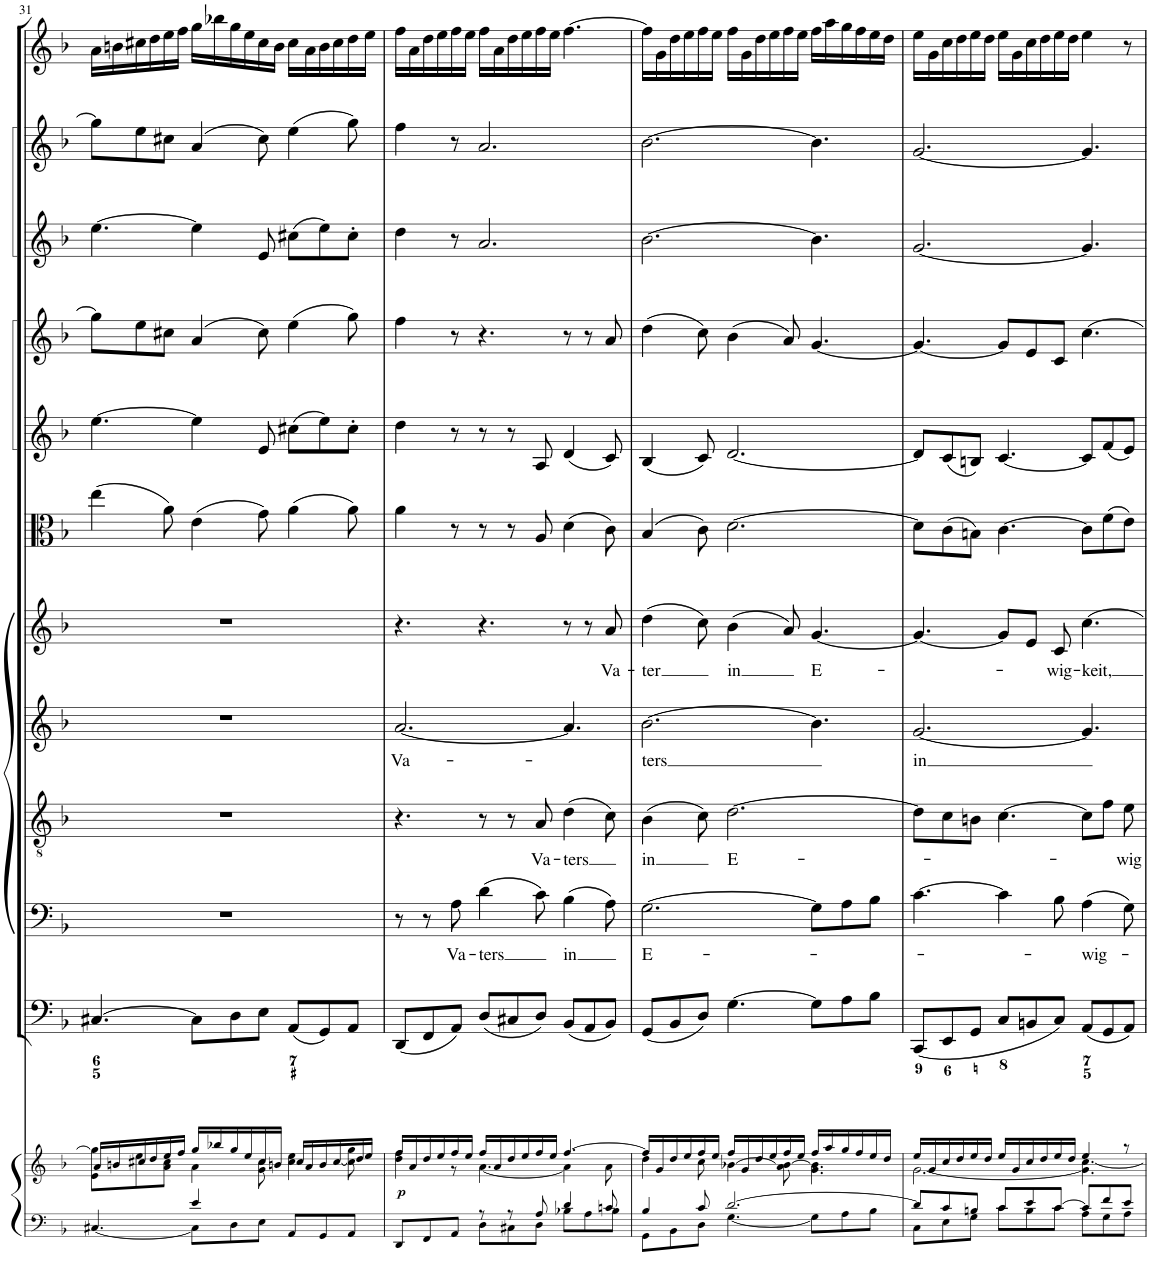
**kern	**kern	**kern	**kern	**text	**kern	**text	**kern	**text	**kern	**text	**kern	**kern	**kern	**kern	**kern	**kern
*part12	*part12	*part11	*part10	*part10	*part9	*part9	*part8	*part8	*part7	*part7	*part6	*part5	*part4	*part3	*part2	*part1
*staff13	*staff12	*staff11	*staff10	*staff10	*staff9	*staff9	*staff8	*staff8	*staff7	*staff7	*staff6	*staff5	*staff4	*staff3	*staff2	*staff1
*I"Piano reduction	*	*I"Continuo	*I"Basso	*	*I"Tenore	*	*I"Alto	*	*I"Soprano	*	*I"Viola	*I"Violino II	*I"Violino I	*I"Oboe II	*I"Oboe I	*I"Flauto Piccolo
*I'Pno	*	*	*	*	*	*	*	*	*	*	*	*	*	*I'Ob	*I'Ob	*I'Picc
!!LO:PB:g=z
*clefF4	*clefG2	*clefF4	*clefF4	*	*clefGv2	*	*clefG2	*	*clefG2	*	*clefC3	*clefG2	*clefG2	*clefG2	*clefG2	*clefG2
*	*	*	*	*	*	*	*	*	*	*	*	*	*	*	*	*Trd-7c-12
*k[b-]	*k[b-]	*k[b-]	*k[b-]	*	*k[b-]	*	*k[b-]	*	*k[b-]	*	*k[b-]	*k[b-]	*k[b-]	*k[b-]	*k[b-]	*k[b-]
*M9/8	*M9/8	*M9/8	*M9/8	*	*M9/8	*	*M9/8	*	*M9/8	*	*M9/8	*M9/8	*M9/8	*M9/8	*M9/8	*M9/8
=31	=31	=31	=31	=31	=31	=31	=31	=31	=31	=31	=31	=31	=31	=31	=31	=31
*^	*^	*	*	*	*	*	*	*	*	*	*	*	*	*	*	*
4.ryy	[<4.C#X/	16a/LL	8e\ 8gg\]L	[4.C#X/	8%9r	.	8%9r	.	8%9r	.	8%9r	.	(4ee\	[4.ee\	8gg\L]	[4.ee\	8gg\L]	16a\LL
.	.	16bn/	.	.	.	.	.	.	.	.	.	.	.	.	.	.	.	16bn\
.	.	16cc#X/	8ee\	.	.	.	.	.	.	.	.	.	.	.	8ee\	.	8ee\	16cc#X\
.	.	16dd/	.	.	.	.	.	.	.	.	.	.	.	.	.	.	.	16dd\
.	.	16ee/	8a\ 8cc#\J	.	.	.	.	.	.	.	.	.	8a\)	.	8cc#X\J	.	8cc#X\J	16ee\
.	.	16ff/JJ	.	.	.	.	.	.	.	.	.	.	.	.	.	.	.	16ff\JJ
4e/	8C#\L]	16gg/LL	4a\	8C#\L]	.	.	.	.	.	.	.	.	(4e\	4ee\]	(4a/	4ee\]	(4a/	16gg\LL
.	.	16bb-X/	.	.	.	.	.	.	.	.	.	.	.	.	.	.	.	16bb-X\
.	8D\	16gg/	.	8D\	.	.	.	.	.	.	.	.	.	.	.	.	.	16gg\
.	.	16ee/	.	.	.	.	.	.	.	.	.	.	.	.	.	.	.	16ee\
8ryy	8E\J	16cc#/	8g\ 8cc#\	8E\J	.	.	.	.	.	.	.	.	8g\)	8e/	8cc#\)	8e/	8cc#\)	16cc#\
.	.	16bn/JJ	.	.	.	.	.	.	.	.	.	.	.	.	.	.	.	16b\JJ
8AA/L	4.ryy	16cc#/LL	4cc#\ 4ee\	(8AA/L	.	.	.	.	.	.	.	.	(4a\	(8cc#X\L	(4ee\	(8cc#X\L	(4ee\	16cc#\LL
.	.	16a/	.	.	.	.	.	.	.	.	.	.	.	.	.	.	.	16a\
8GG/	.	16b/	.	8GG/)	.	.	.	.	.	.	.	.	.	8ee\)	.	8ee\)	.	16b\
.	.	[<16cc#/	.	.	.	.	.	.	.	.	.	.	.	.	.	.	.	16cc#\
8AA/J	.	16dd/	8cc#\] 8gg\	8AA/J	.	.	.	.	.	.	.	.	8a\)	8cc#'\J	8gg\)	8cc#'\J	8gg\)	16dd\
.	.	16ee/JJ	.	.	.	.	.	.	.	.	.	.	.	.	.	.	.	16ee\JJ
=32	=32	=32	=32	=32	=32	=32	=32	=32	=32	=32	=32	=32	=32	=32	=32	=32	=32	=32
!	!	!	!	!	!	!	!	!	!	!LO:LY:b	!	!	!	!	!	!	!	!
8DD/L	4.ryy	16ff/LL	4dd\ 4ff\	(8DD/L	8r	.	4.r	.	[2.a/	Va-	4.r	.	4a\	4dd\	4ff\	4dd\	4ff\	16ff\LL
.	.	16a/	.	.	.	.	.	.	.	.	.	.	.	.	.	.	.	16a\
8FF/	.	16dd/	.	8FF/	8r	.	.	.	.	.	.	.	.	.	.	.	.	16dd\
.	.	16ee/	.	.	.	.	.	.	.	.	.	.	.	.	.	.	.	16ee\
!	!	!	!	!	!	!LO:LY:b	!	!	!	!	!	!	!	!	!	!	!	!
8AA/J	.	16ff/	8r	8AA/J)	8A\	Va-	.	.	.	.	.	.	8r	8r	8r	8r	8r	16ff\
.	.	16ee/JJ	.	.	.	.	.	.	.	.	.	.	.	.	.	.	.	16ee\JJ
!	!	!	!	!	!	!LO:LY:b	!	!	!	!	!	!	!	!	!	!	!	!
8r	8D\L	16ff/LL	[4.a\	(8D/L	(4d\	ters	8r	.	.	.	4.r	.	8r	8r	4.r	2.a/	2.a/	16ff\LL
.	.	16a/	.	.	.	.	.	.	.	.	.	.	.	.	.	.	.	16a\
8r	8C#X\	16dd/	.	8C#X/	.	.	8r	.	.	.	.	.	8r	8r	.	.	.	16dd\
.	.	16ee/	.	.	.	.	.	.	.	.	.	.	.	.	.	.	.	16ee\
!	!	!	!	!	!	!	!	!LO:LY:b	!	!	!	!	!	!	!	!	!	!
8A/	8D\J	16ff/	.	8D/J)	8c\)	.	8A/	Va-	.	.	.	.	8A/	8A/	.	.	.	16ff\
.	.	16ee/JJ	.	.	.	.	.	.	.	.	.	.	.	.	.	.	.	16ee\JJ
!	!	!	!	!	!	!LO:LY:b	!	!LO:LY:b	!	!	!	!	!	!	!	!	!	!
4d/	8B-X\L	[4.ff/	4a\]	(8BB-/L	(4B-\	in	(4d\	ters	4.a/]	.	8r	.	(4d\	(4d/	8r	.	.	[4.ff\
.	8A\	.	.	8AA/	.	.	.	.	.	.	8r	.	.	.	8r	.	.	.
!	!	!	!	!	!	!	!	!	!	!	!	!LO:LY:b	!	!	!	!	!	!
8cn/	8B-\J	.	8a\	8BB-/J)	8A\)	.	8c\)	.	.	.	8a/	Va-	8c\)	8c/)	8a/	.	.	.
=33	=33	=33	=33	=33	=33	=33	=33	=33	=33	=33	=33	=33	=33	=33	=33	=33	=33	=33
!	!	!	!	!	!	!LO:LY:b	!	!LO:LY:b	!	!LO:LY:b	!	!LO:LY:b	!	!	!	!	!	!
4B-/	8GG\L	16ff/LL]	4dd\	(8GG/L	[2.G\	E-	(4B-\	in	[2.b-\	-ters	(4dd\	-ter	(4B-/	(4B-/	(4dd\	[2.b-\	[2.b-\	16ff\LL]
.	.	16g/	.	.	.	.	.	.	.	.	.	.	.	.	.	.	.	16g\
.	8BB-\	16dd/	.	8BB-/	.	.	.	.	.	.	.	.	.	.	.	.	.	16dd\
.	.	16ee/	.	.	.	.	.	.	.	.	.	.	.	.	.	.	.	16ee\
8c/	8D\J	16ff/	8cc\	8D/J)	.	.	8c\)	.	.	.	8cc\)	.	8c\)	8c/)	8cc\)	.	.	16ff\
.	.	16ee/JJ	.	.	.	.	.	.	.	.	.	.	.	.	.	.	.	16ee\JJ
!	!	!	!	!	!	!	!	!LO:LY:b	!	!	!	!LO:LY:b	!	!	!	!	!	!
[2.d/	[4.G\	16ff/LL	[>4b-X\	[4.G\	.	.	[2.d\	E-	.	.	(4b-\	in	[2.d\	[2.d/	(4b-\	.	.	16ff\LL
.	.	16g/	.	.	.	.	.	.	.	.	.	.	.	.	.	.	.	16g\
.	.	16dd/	.	.	.	.	.	.	.	.	.	.	.	.	.	.	.	16dd\
.	.	16ee/	.	.	.	.	.	.	.	.	.	.	.	.	.	.	.	16ee\
.	.	16ff/	8a\ 8b-\_	.	.	.	.	.	.	.	8a/)	.	.	.	8a/)	.	.	16ff\
.	.	16ee/JJ	.	.	.	.	.	.	.	.	.	.	.	.	.	.	.	16ee\JJ
!	!	!	!	!	!	!	!	!	!	!	!	!LO:LY:b	!	!	!	!	!	!
.	8G\L]	16ff/LL	4.g\ 4.b-\]	8G\L]	8G\L]	.	.	.	4.b-\]	.	[4.g/	E-	.	.	[4.g/	4.b-\]	4.b-\]	16ff\LL
.	.	16aa/	.	.	.	.	.	.	.	.	.	.	.	.	.	.	.	16aa\
.	8A\	16gg/	.	8A\	8A\	.	.	.	.	.	.	.	.	.	.	.	.	16gg\
.	.	16ff/	.	.	.	.	.	.	.	.	.	.	.	.	.	.	.	16ff\
.	8B-\J	16ee/	.	8B-\J	8B-\J	.	.	.	.	.	.	.	.	.	.	.	.	16ee\
.	.	16dd/JJ	.	.	.	.	.	.	.	.	.	.	.	.	.	.	.	16dd\JJ
=34	=34	=34	=34	=34	=34	=34	=34	=34	=34	=34	=34	=34	=34	=34	=34	=34	=34	=34
!	!	!	!	!	!	!	!	!	!	!LO:LY:b	!	!	!	!	!	!	!	!
8d/L]	8C\L	16ee/LL	[2.g\	(8CC/L	[4.c\	.	8d\L]	.	[2.g/	in	4.g/_	.	8d\L]	8d/L]	4.g/_	[2.g/	[2.g/	16ee\LL
.	.	16g/	.	.	.	.	.	.	.	.	.	.	.	.	.	.	.	16g\
8c/	8E\	16cc/	.	8EE/	.	.	8c\	.	.	.	.	.	(8c\	(8c/	.	.	.	16cc\
.	.	16dd/	.	.	.	.	.	.	.	.	.	.	.	.	.	.	.	16dd\
8Bn/J	8G\J	16ee/	.	8GG/J	.	.	8Bn\J	.	.	.	.	.	8Bn\J)	8Bn/J)	.	.	.	16ee\
.	.	16dd/JJ	.	.	.	.	.	.	.	.	.	.	.	.	.	.	.	16dd\JJ
8c/L	8c\L	16ee/LL	.	8C/L	4c\]	.	[4.c\	.	.	.	8g/L]	.	[4.c\	[4.c/	8g/L]	.	.	16ee\LL
.	.	16g/	.	.	.	.	.	.	.	.	.	.	.	.	.	.	.	16g\
8e/	8B\	16cc/	.	8BBn/	.	.	.	.	.	.	8e/J	.	.	.	8e/	.	.	16cc\
.	.	16dd/	.	.	.	.	.	.	.	.	.	.	.	.	.	.	.	16dd\
!	!	!	!	!	!	!	!	!	!	!	!	!LO:LY:b	!	!	!	!	!	!
[8c/J	8c\J	16ee/	.	8C/J)	8B-\	.	.	.	.	.	8c/	-wig-	.	.	8c/J	.	.	16ee\
.	.	16dd/JJ	.	.	.	.	.	.	.	.	.	.	.	.	.	.	.	16dd\JJ
!	!	!	!	!	!	!LO:LY:b	!	!	!	!	!	!LO:LY:b	!	!	!	!	!	!
8c/L]	8A\L	4ee/	4.g\] [4.cc\	(8AA/L	(4A\	-wig-	8c\L]	.	4.g/]	.	[4.cc\	-keit,	8c\L]	8c/L]	[4.cc\	4.g/]	4.g/]	4ee\
8f/	8G\	.	.	8GG/	.	.	8f\J	.	.	.	.	.	(8f\	(8f/	.	.	.	.
!	!	!	!	!	!	!	!	!LO:LY:b	!	!	!	!	!	!	!	!	!	!
8e/J	8A\J	8r	.	8AA/J)	8G\)	.	8e\	-wig-	.	.	.	.	8e\J)	8e/J)	.	.	.	8r
*v	*v	*	*	*	*	*	*	*	*	*	*	*	*	*	*	*	*	*
*	*v	*v	*	*	*	*	*	*	*	*	*	*	*	*	*	*	*
=	=	=	=	=	=	=	=	=	=	=	=	=	=	=	=	=
*-	*-	*-	*-	*-	*-	*-	*-	*-	*-	*-	*-	*-	*-	*-	*-	*-
